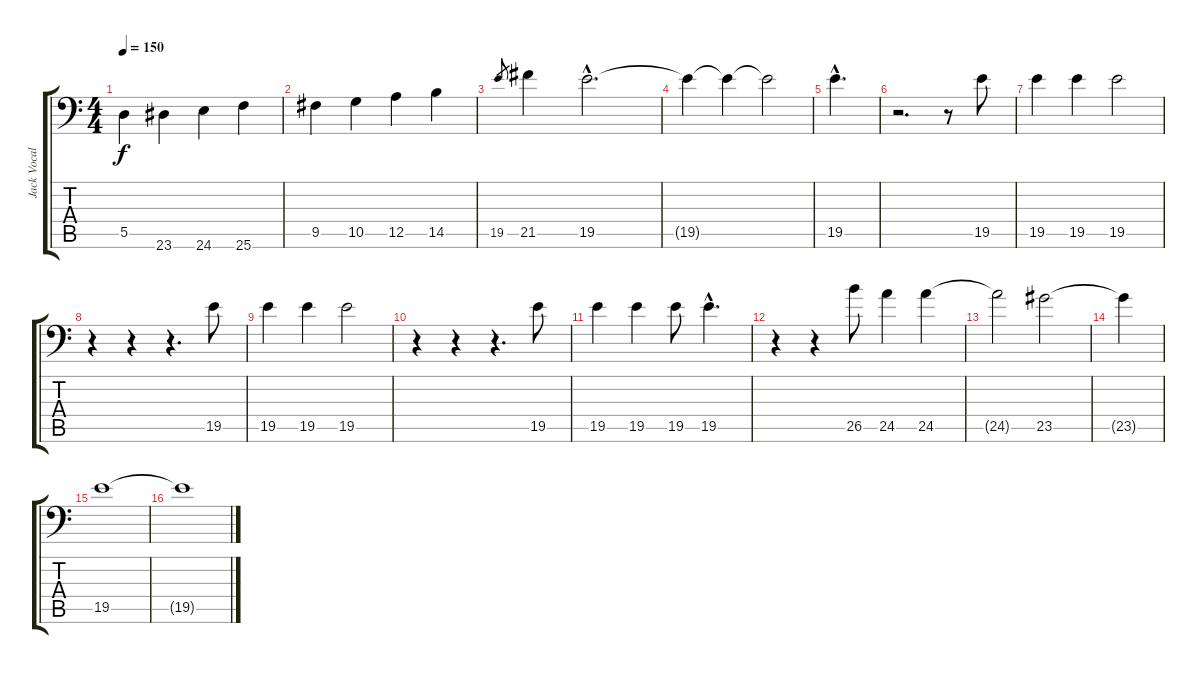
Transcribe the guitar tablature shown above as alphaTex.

\track ("Jack Vocals" "Jack Vocal") {instrument cello}
\staff {score tabs}
\tuning (E4 B3 G3 D3 A2 E1) {hide}
\ts (4 4)
\tempo 150
\clef f4
\ks c
5.5.4{dy f} 23.6.4 24.6.4 25.6.4 |
9.5.4 10.5.4 12.5.4 14.5.4 |
19.5.8{gr} 21.5.4 19.5{hac}.2{d} |
19.5{t}.4 19.5{t}.4 19.5{t}.2 |
19.5{hac}.4{d} |
r.2{d} r.8 19.5.8 |
19.5.4 19.5.4 19.5.2 |
r.4 r.4 r.4{d} 19.5.8 |
19.5.4 19.5.4 19.5.2 |
r.4 r.4 r.4{d} 19.5.8 |
19.5.4 19.5.4 19.5.8 19.5{hac}.4{d} |
r.4 r.4 26.5.8 24.5.4 24.5.4 |
24.5{t}.2 23.5.2 |
23.5{t}.4 |
19.5.1 |
19.5{t}.1
